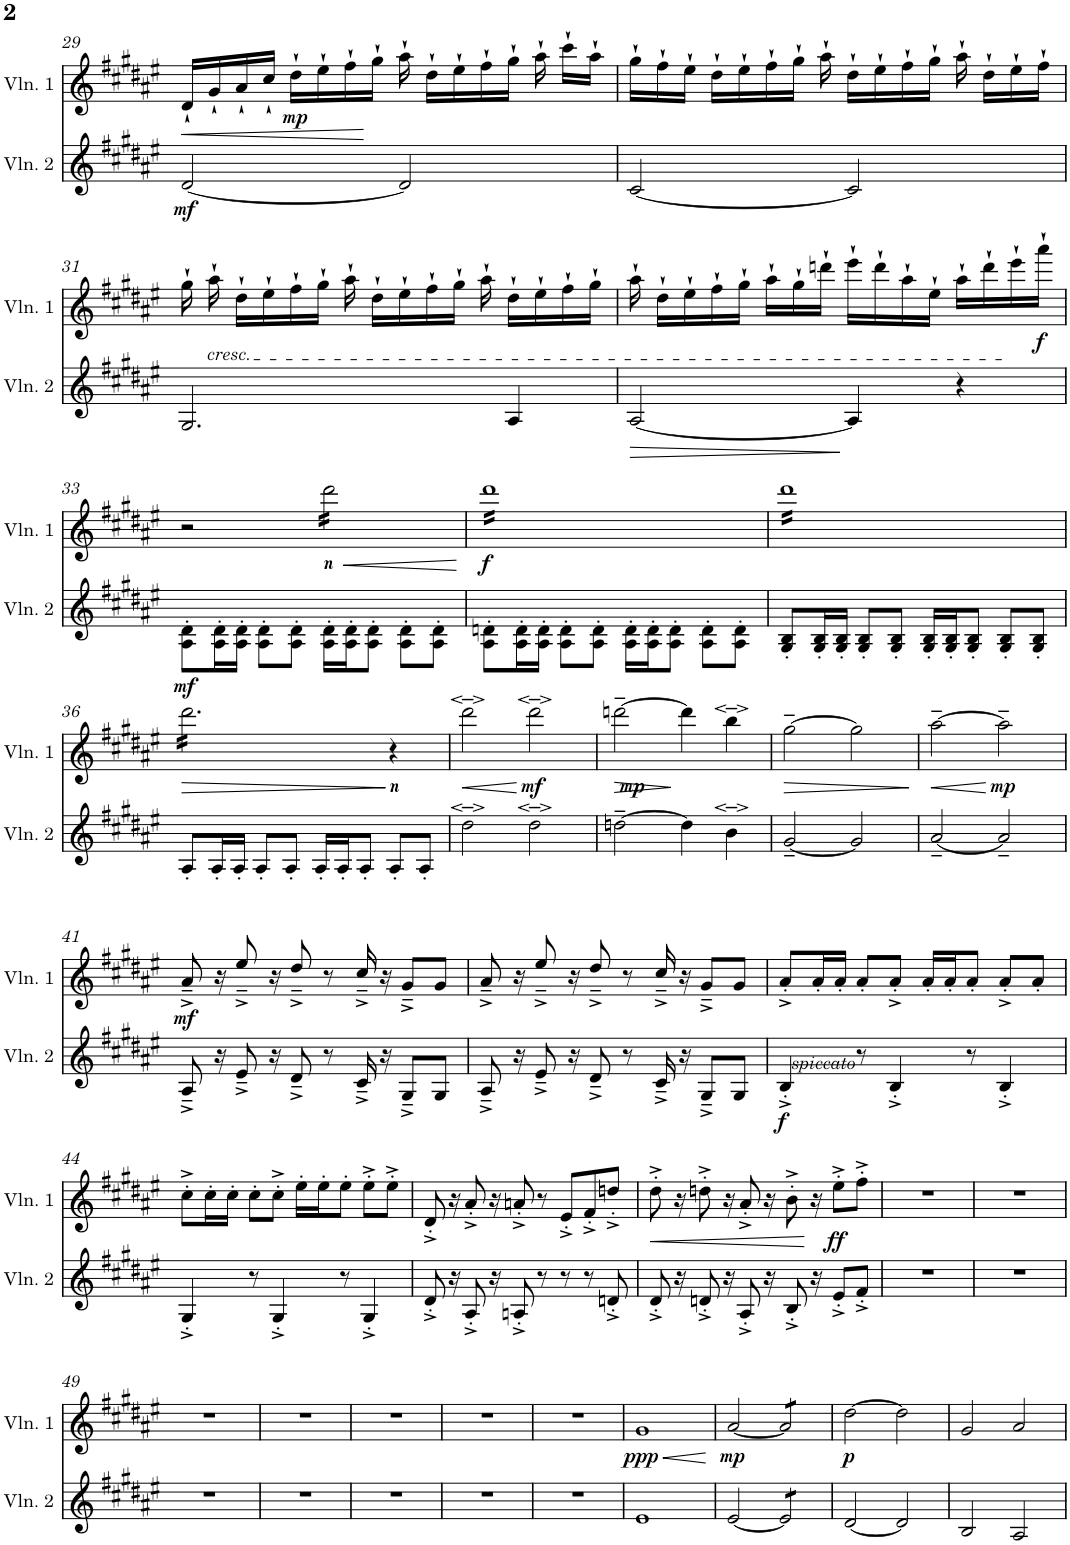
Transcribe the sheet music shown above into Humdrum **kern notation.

**kern	**dynam	**kern	**dynam
*part2	*part2	*part1	*part1
*staff2	*staff2	*staff1	*staff1
*I"Violin 2	*	*I"Violin 1	*
*I'Vln. 2	*	*I'Vln. 1	*
!!LO:PB:g=z
*clefG2	*	*clefG2	*
*k[f#c#g#d#a#e#]	*	*k[f#c#g#d#a#e#]	*
*M4/4	*	*M4/4	*
=29	=29	=29	=29
!	!LO:DY:b	!	!LO:HP:b
[2d#/	mf	16d#`/LL	<
.	.	16g#`/	.
.	.	16a#`/	.
.	.	16cc#`/JJ	.
!	!	!	!LO:DY:b
.	.	16dd#`\LL	mp
.	.	16ee#`\	.
.	.	16ff#`\	.
.	.	16gg#`\JJ	[
2d#/]	.	16aa#`\	.
.	.	16dd#`\LL	.
.	.	16ee#`\	.
.	.	16ff#`\	.
.	.	16gg#`\JJ	.
.	.	16aa#`\	.
.	.	16ccc#`\LL	.
.	.	16aa#`\JJ	.
=30	=30	=30	=30
[2c#/	.	16gg#`\LL	.
.	.	16ff#`\	.
.	.	16ee#`\JJ	.
.	.	16dd#`\LL	.
.	.	16ee#`\	.
.	.	16ff#`\	.
.	.	16gg#`\JJ	.
.	.	16aa#`\	.
2c#/]	.	16dd#`\LL	.
.	.	16ee#`\	.
.	.	16ff#`\	.
.	.	16gg#`\JJ	.
.	.	16aa#`\	.
.	.	16dd#`\LL	.
.	.	16ee#`\	.
.	.	16ff#`\JJ	.
!!LO:LB:g=z
=31	=31	=31	=31
2.G#/	.	16gg#`\	.
!	!	!LO:TX:b:i:t=cresc.	!
.	.	16aa#`\	.
.	.	16dd#`\LL	.
.	.	16ee#`\	.
.	.	16ff#`\	.
.	.	16gg#`\JJ	.
.	.	16aa#`\	.
.	.	16dd#`\LL	.
.	.	16ee#`\	.
.	.	16ff#`\	.
.	.	16gg#`\JJ	.
.	.	16aa#`\	.
4A#/	.	16dd#`\LL	.
.	.	16ee#`\	.
.	.	16ff#`\	.
.	.	16gg#`\JJ	.
=32	=32	=32	=32
!	!LO:HP:b	!	!
[2A#/	>	16aa#`\	.
.	.	16dd#`\LL	.
.	.	16ee#`\	.
.	.	16ff#`\	.
.	.	16gg#`\JJ	.
.	.	16aa#`\LL	.
.	.	16gg#`\	.
.	.	16dddn`\JJ	.
4A#/]	]	16eee#`\LL	.
.	.	16ddd`\	.
.	.	16aa#`\	.
.	.	16ee#`\JJ	.
4r	.	16aa#`\LL	.
.	.	16ddd`\	.
.	.	16eee#`\	.
!	!	!	!LO:DY:b
.	.	16aaa#`\JJ	f
!!LO:LB:g=z
=33	=33	=33	=33
!	!LO:DY:b	!	!
8A#\' 8d#\'L	mf	2r	.
16A#\' 16d#\'L	.	.	.
16A#\' 16d#\'JJ	.	.	.
8A#\' 8d#\'L	.	.	.
8A#\' 8d#\'J	.	.	.
!	!	!	!LO:HP:b
!	!	!	!LO:DY:n=1:b
*	*	*tremolo	*
16A#\' 16d#\'LL	.	16ddd#\LL	< other-dynamics
16A#\' 16d#\'J	.	16ddd#\	.
8A#\' 8d#\'J	.	16ddd#\	.
.	.	16ddd#\	.
8A#\' 8d#\'L	.	16ddd#\	.
.	.	16ddd#\	.
8A#\' 8d#\'J	.	16ddd#\	.
.	.	16ddd#\JJ	.
.	.	.	[
=34	=34	=34	=34
!	!	!	!LO:DY:b
8A#\' 8dn\'L	.	16ddd#LL	f
.	.	16ddd#	.
16A#\' 16d\'L	.	16ddd#	.
16A#\' 16d\'JJ	.	16ddd#	.
8A#\' 8d\'L	.	16ddd#	.
.	.	16ddd#	.
8A#\' 8d\'J	.	16ddd#	.
.	.	16ddd#	.
16A#\' 16d\'LL	.	16ddd#	.
16A#\' 16d\'J	.	16ddd#	.
8A#\' 8d\'J	.	16ddd#	.
.	.	16ddd#	.
8A#\' 8d\'L	.	16ddd#	.
.	.	16ddd#	.
8A#\' 8d\'J	.	16ddd#	.
.	.	16ddd#JJ	.
=35	=35	=35	=35
8G#/' 8B/'L	.	16ddd#LL	.
.	.	16ddd#	.
16G#/' 16B/'L	.	16ddd#	.
16G#/' 16B/'JJ	.	16ddd#	.
8G#/' 8B/'L	.	16ddd#	.
.	.	16ddd#	.
8G#/' 8B/'J	.	16ddd#	.
.	.	16ddd#	.
16G#/' 16B/'LL	.	16ddd#	.
16G#/' 16B/'J	.	16ddd#	.
8G#/' 8B/'J	.	16ddd#	.
.	.	16ddd#	.
8G#/' 8B/'L	.	16ddd#	.
.	.	16ddd#	.
8G#/' 8B/'J	.	16ddd#	.
.	.	16ddd#JJ	.
!!LO:LB:g=z
=36	=36	=36	=36
!	!	!	!LO:HP:b
8A#'/L	.	16ddd#\LL	>
.	.	16ddd#\	.
16A#'/L	.	16ddd#\	.
16A#'/JJ	.	16ddd#\	.
8A#'/L	.	16ddd#\	.
.	.	16ddd#\	.
8A#'/J	.	16ddd#\	.
.	.	16ddd#\	.
16A#'/LL	.	16ddd#\	.
16A#'/J	.	16ddd#\	.
8A#'/J	.	16ddd#\	.
.	.	16ddd#\JJ	.
*	*	*Xtremolo	*
!	!	!	!LO:DY:n=1:b
8A#'/L	.	4r	] other-dynamics
8A#'/J	.	.	.
=37	=37	=37	=37
!	!	!	!LO:HP:b
2dd#~\	.	2ddd#~\	<
!	!	!	!LO:DY:n=1:b
2dd#~\	.	2ddd#~\	[ mf
=38	=38	=38	=38
!	!	!	!LO:HP:b
[2ddn~\	.	[2dddn~\	>
4dd\]	.	4ddd\]	]
!	!	!	!LO:DY:b
4b~\	.	4bb~\	mp
=39	=39	=39	=39
!	!	!	!LO:HP:b
[2g#~/	.	[2gg#~\	>
2g#/]	.	2gg#\]	.
.	.	.	]
=40	=40	=40	=40
!	!	!	!LO:HP:b
[2a#~/	.	[2aa#~\	<
!	!	!	!LO:DY:n=1:b
2a#~/]	.	2aa#~\]	[ mp
!!LO:LB:g=z
=41	=41	=41	=41
!	!	!	!LO:DY:b
8A#~^/	.	8a#~^/	mf
16r	.	16r	.
8e#~^/	.	8ee#~^/	.
16r	.	16r	.
8d#~^/	.	8dd#~^/	.
8r	.	8r	.
16c#~^/	.	16cc#~^/	.
16r	.	16r	.
8G#~^/L	.	8g#~^/L	.
8G#/J	.	8g#/J	.
=42	=42	=42	=42
8A#~^/	.	8a#~^/	.
16r	.	16r	.
8e#~^/	.	8ee#~^/	.
16r	.	16r	.
8d#~^/	.	8dd#~^/	.
8r	.	8r	.
16c#~^/	.	16cc#~^/	.
16r	.	16r	.
8G#~^/L	.	8g#~^/L	.
8G#/J	.	8g#/J	.
=43	=43	=43	=43
!LO:TX:b:i:t=spiccato	!	!	!
!	!LO:DY:b	!	!
4B'^/	f	8a#'^/L	.
.	.	16a#'/L	.
.	.	16a#'/JJ	.
8r	.	8a#'/L	.
4B'^/	.	8a#'^/J	.
.	.	16a#'/LL	.
.	.	16a#'/J	.
8r	.	8a#'/J	.
4B'^/	.	8a#'^/L	.
.	.	8a#'/J	.
!!LO:LB:g=z
=44	=44	=44	=44
4G#'^/	.	8cc#'^\L	.
.	.	16cc#'\L	.
.	.	16cc#'\JJ	.
8r	.	8cc#'\L	.
4G#'^/	.	8cc#'^\J	.
.	.	16ee#'\LL	.
.	.	16ee#'\J	.
8r	.	8ee#'\J	.
4G#'^/	.	8ee#'^\L	.
.	.	8ee#'^\J	.
=45	=45	=45	=45
8d#'^/	.	8d#'^/	.
16r	.	16r	.
8A#'^/	.	8a#'^/	.
16r	.	16r	.
8An'^/	.	8an'^/	.
8r	.	8r	.
8r	.	8e#'^/L	.
8r	.	8f#'^/	.
8dn'^/	.	8ddn'^/J	.
=46	=46	=46	=46
!	!	!	!LO:HP:b
8d#'^/	.	8dd#'^\	<
16r	.	16r	.
8dn'^/	.	8ddn'^\	.
16r	.	16r	.
8A#'^/	.	8a#'^/	.
16r	.	16r	.
8B'^/	.	8b'^\	.
16r	.	16r	.
!	!	!	!LO:DY:n=1:b
8e#'^/L	.	8ee#'^\L	[ ff
8f#'^/J	.	8ff#'^\J	.
=47	=47	=47	=47
1r	.	1r	.
=48	=48	=48	=48
1r	.	1r	.
!!LO:LB:g=z
=49	=49	=49	=49
1r	.	1r	.
=50	=50	=50	=50
1r	.	1r	.
=51	=51	=51	=51
1r	.	1r	.
=52	=52	=52	=52
1r	.	1r	.
=53	=53	=53	=53
1r	.	1r	.
=54	=54	=54	=54
!	!	!	!LO:HP:b
!	!	!	!LO:DY:n=1:b
1e#	.	1g#	< ppp
.	.	.	[
=55	=55	=55	=55
!	!	!	!LO:DY:b
[2e#/	.	[2a#/	mp
*tremolo	*	*	*
*	*	*tremolo	*
8e#/]L	.	8a#/]L	.
8e#/	.	8a#/	.
8e#/	.	8a#/	.
8e#/J	.	8a#/J	.
*	*	*Xtremolo	*
*Xtremolo	*	*	*
=56	=56	=56	=56
!	!	!	!LO:DY:b
[2d#/	.	[2dd#\	p
2d#/]	.	2dd#\]	.
=57	=57	=57	=57
2B/	.	2g#/	.
2A#/	.	2a#/	.
=	=	=	=
*-	*-	*-	*-
